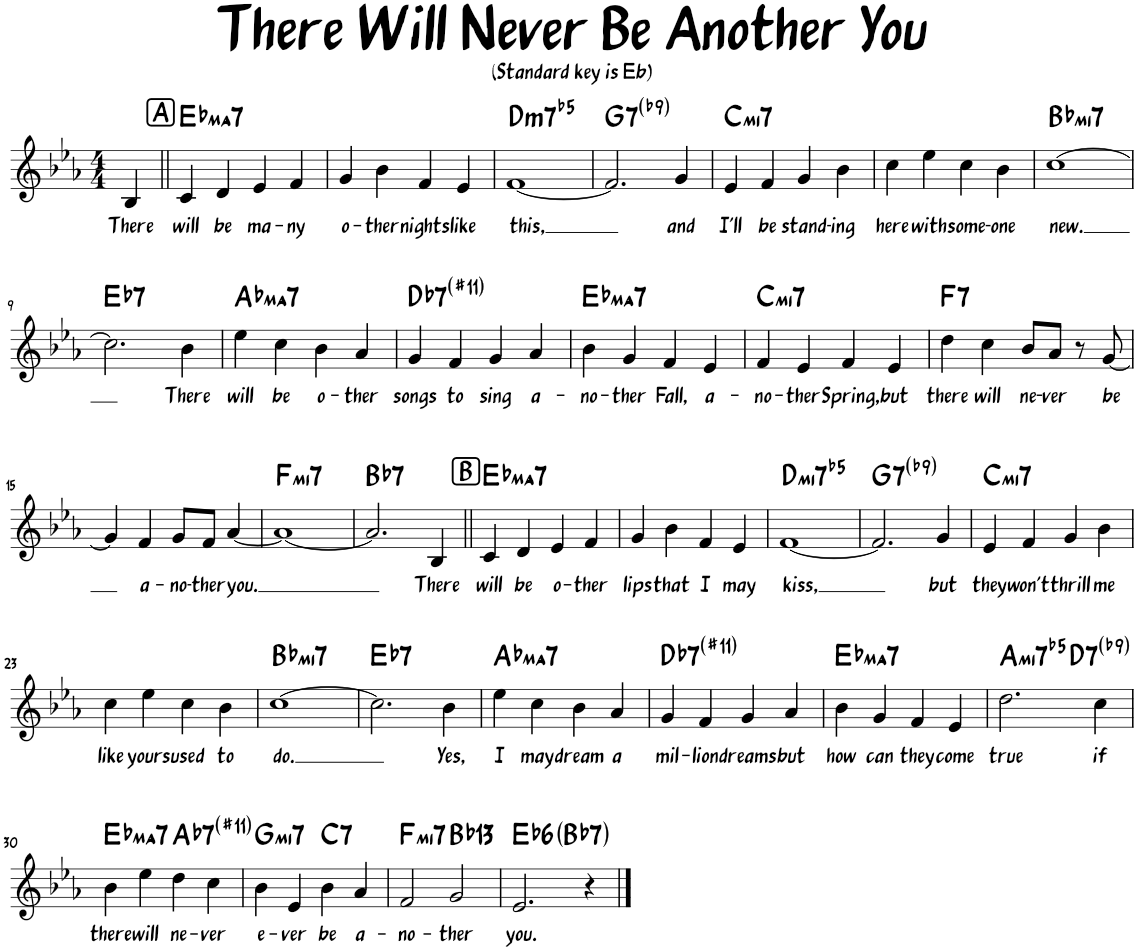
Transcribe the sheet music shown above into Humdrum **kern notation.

**kern	**text	**harte
*part1	*part1	*part1
*staff1	*staff1	*
*I"Piano	*	*
*I'Pno.	*	*
*clefG2	*	*
*k[b-e-a-]	*	*
*M4/4	*	*
=1	=1	=1
!	!LO:LY:b	!
4B-/	There	.
!!LO:REH:place=s1:a:rj:fs=14:t=A
=2||	=2||	=2||
!	!LO:LY:b	!LO:H:kt=ma7
4c/	will	Eb:maj7
!	!LO:LY:b	!
4d/	be	.
!	!LO:LY:b	!
4e-/	ma-	.
!	!LO:LY:b	!
4f/	-ny	.
=3	=3	=3
!	!LO:LY:b	!
4g/	o-	.
!	!LO:LY:b	!
4b-\	-ther	.
!	!LO:LY:b	!
4f/	nights	.
!	!LO:LY:b	!
4e-/	like	.
=4	=4	=4
!	!LO:LY:b	!LO:H:kt=m7b5
[1f	this,	D:hdim7
=5	=5	=5
!	!	!LO:H:kt=7
2.f/]	.	G:7(b9)
!	!LO:LY:b	!
4g/	and	.
=6	=6	=6
!	!LO:LY:b	!LO:H:kt=mi7
4e-/	I'll	C:min7
!	!LO:LY:b	!
4f/	be	.
!	!LO:LY:b	!
4g/	stand-	.
!	!LO:LY:b	!
4b-\	-ing	.
=7	=7	=7
!	!LO:LY:b	!
4cc\	here	.
!	!LO:LY:b	!
4ee-\	with	.
!	!LO:LY:b	!
4cc\	some-	.
!	!LO:LY:b	!
4b-\	-one	.
=8	=8	=8
!	!LO:LY:b	!LO:H:kt=mi7
[1cc	new.	Bb:min7
!!LO:LB:g=z
=9	=9	=9
!	!	!LO:H:kt=7
2.cc\]	.	Eb:7
!	!LO:LY:b	!
4b-\	There	.
=10	=10	=10
!	!LO:LY:b	!LO:H:kt=ma7
4ee-\	will	Ab:maj7
!	!LO:LY:b	!
4cc\	be	.
!	!LO:LY:b	!
4b-\	o-	.
!	!LO:LY:b	!
4a-/	-ther	.
=11	=11	=11
!	!LO:LY:b	!LO:H:kt=7
4g/	songs	Db:7(#11)
!	!LO:LY:b	!
4f/	to	.
!	!LO:LY:b	!
4g/	sing	.
!	!LO:LY:b	!
4a-/	a-	.
=12	=12	=12
!	!LO:LY:b	!LO:H:kt=ma7
4b-\	-no-	Eb:maj7
!	!LO:LY:b	!
4g/	-ther	.
!	!LO:LY:b	!
4f/	Fall,	.
!	!LO:LY:b	!
4e-/	a-	.
=13	=13	=13
!	!LO:LY:b	!LO:H:kt=mi7
4f/	-no-	C:min7
!	!LO:LY:b	!
4e-/	-ther	.
!	!LO:LY:b	!
4f/	Spring,	.
!	!LO:LY:b	!
4e-/	but	.
=14	=14	=14
!	!LO:LY:b	!LO:H:kt=7
4dd\	there	F:7
!	!LO:LY:b	!
4cc\	will	.
!	!LO:LY:b	!
8b-/L	ne-	.
!	!LO:LY:b	!
8a-/J	-ver	.
8r	.	.
!	!LO:LY:b	!
[8g/	be	.
!!LO:LB:g=z
=15	=15	=15
4g/]	.	.
!	!LO:LY:b	!
4f/	a-	.
!	!LO:LY:b	!
8g/L	-no-	.
!	!LO:LY:b	!
8f/J	-ther	.
!	!LO:LY:b	!
[4a-/	you.	.
=16	=16	=16
!	!	!LO:H:kt=mi7
1a-_	.	F:min7
=17	=17	=17
!	!	!LO:H:kt=7
2.a-/]	.	Bb:7
!	!LO:LY:b	!
4B-/	There	.
!!LO:REH:place=s1:a:rj:fs=14:t=B
=18||	=18||	=18||
!	!LO:LY:b	!LO:H:kt=ma7
4c/	will	Eb:maj7
!	!LO:LY:b	!
4d/	be	.
!	!LO:LY:b	!
4e-/	o-	.
!	!LO:LY:b	!
4f/	-ther	.
=19	=19	=19
!	!LO:LY:b	!
4g/	lips	.
!	!LO:LY:b	!
4b-\	that	.
!	!LO:LY:b	!
4f/	I	.
!	!LO:LY:b	!
4e-/	may	.
=20	=20	=20
!	!LO:LY:b	!LO:H:kt=mi7b5
[1f	kiss,	D:hdim7
=21	=21	=21
!	!	!LO:H:kt=7
2.f/]	.	G:7(b9)
!	!LO:LY:b	!
4g/	but	.
=22	=22	=22
!	!LO:LY:b	!LO:H:kt=mi7
4e-/	they	C:min7
!	!LO:LY:b	!
4f/	won't	.
!	!LO:LY:b	!
4g/	thrill	.
!	!LO:LY:b	!
4b-\	me	.
!!LO:LB:g=z
=23	=23	=23
!	!LO:LY:b	!
4cc\	like	.
!	!LO:LY:b	!
4ee-\	yours	.
!	!LO:LY:b	!
4cc\	used	.
!	!LO:LY:b	!
4b-\	to	.
=24	=24	=24
!	!LO:LY:b	!LO:H:kt=mi7
[1cc	do.	Bb:min7
=25	=25	=25
!	!	!LO:H:kt=7
2.cc\]	.	Eb:7
!	!LO:LY:b	!
4b-\	Yes,	.
=26	=26	=26
!	!LO:LY:b	!LO:H:kt=ma7
4ee-\	I	Ab:maj7
!	!LO:LY:b	!
4cc\	may	.
!	!LO:LY:b	!
4b-\	dream	.
!	!LO:LY:b	!
4a-/	a	.
=27	=27	=27
!	!LO:LY:b	!LO:H:kt=7
4g/	mil-	Db:7(#11)
!	!LO:LY:b	!
4f/	-lion	.
!	!LO:LY:b	!
4g/	dreams	.
!	!LO:LY:b	!
4a-/	but	.
=28	=28	=28
!	!LO:LY:b	!LO:H:kt=ma7
4b-\	how	Eb:maj7
!	!LO:LY:b	!
4g/	can	.
!	!LO:LY:b	!
4f/	they	.
!	!LO:LY:b	!
4e-/	come	.
=29	=29	=29
!	!LO:LY:b	!LO:H:kt=mi7b5
*^	*	*
2.dd\	2ryy	true	A:hdim7
!	!	!	!LO:H:kt=7
.	2ryy	.	D:7(b9)
!	!	!LO:LY:b	!
4cc\	.	if	.
!!LO:LB:g=z	!!
=30	=30	=30	=30
!	!	!LO:LY:b	!LO:H:kt=ma7
*v	*v	*	*
4b-\	there	Eb:maj7
!	!LO:LY:b	!
4ee-\	will	.
!	!LO:LY:b	!LO:H:kt=7
4dd\	ne-	Ab:7(#11)
!	!LO:LY:b	!
4cc\	-ver	.
=31	=31	=31
!	!LO:LY:b	!LO:H:kt=mi7
4b-\	e-	G:min7
!	!LO:LY:b	!
4e-/	-ver	.
!	!LO:LY:b	!LO:H:kt=7
4b-\	be	C:7
!	!LO:LY:b	!
4a-/	a-	.
=32	=32	=32
!	!LO:LY:b	!LO:H:kt=mi7
2f/	-no-	F:min7
!	!LO:LY:b	!LO:H:kt=13
2g/	-ther	Bb:9(11,13)
=33	=33	=33
!	!LO:LY:b	!LO:H:kt=6
*^	*	*
2.e-/	2ryy	you.	Eb:maj6
!	!	!	!LO:H:kt=7
.	2ryy	.	Bb:7
4r	.	.	.
*v	*v	*	*
==	==	==
*-	*-	*-
